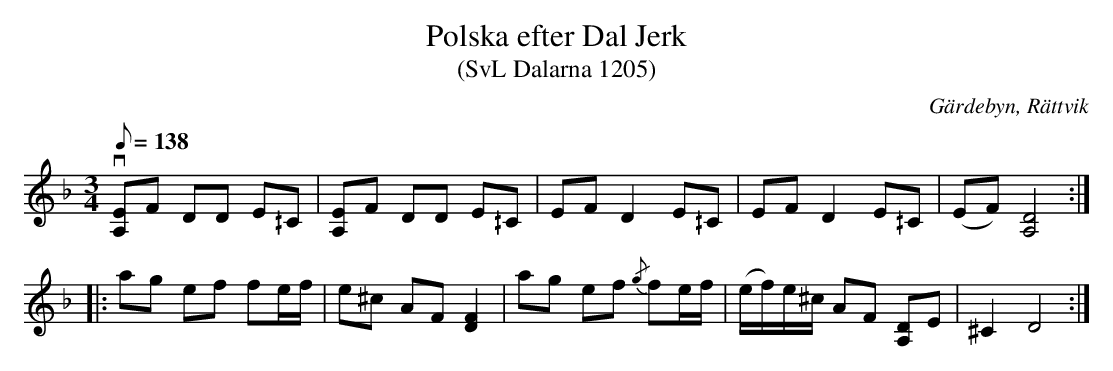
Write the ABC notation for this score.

X:1
T:Polska efter Dal Jerk
T:(SvL Dalarna 1205)
O:Gärdebyn, Rättvik
M:3/4
L:1/8
K:Dm
Q:138
v[EA,]F DD E^/C|[EA,]F DD E^/C|EF D2 E^/C|EF D2 E^/C|(EF) [DA,]4:|
|:ag ef fe/f/|e^c AF [FD]2|ag ef {/g}fe/f/|(e/f/)e/^c/ AF [DA,]E|^C2 D4:|
